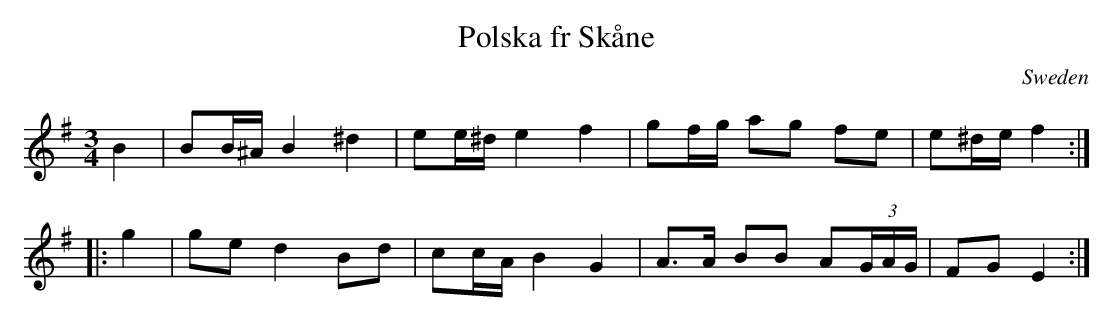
X:1
T:Polska fr Skåne
M:3/4
O:Sweden
K:E min
B2|\
BB/^A/ B2^d2|ee/^d/ e2f2|gf/g/ ag fe|e^d/e/ f2::
g2|\
ge d2 Bd|cc/A/ B2G2|A>A BB A(3G/A/G/|FG E2:|
